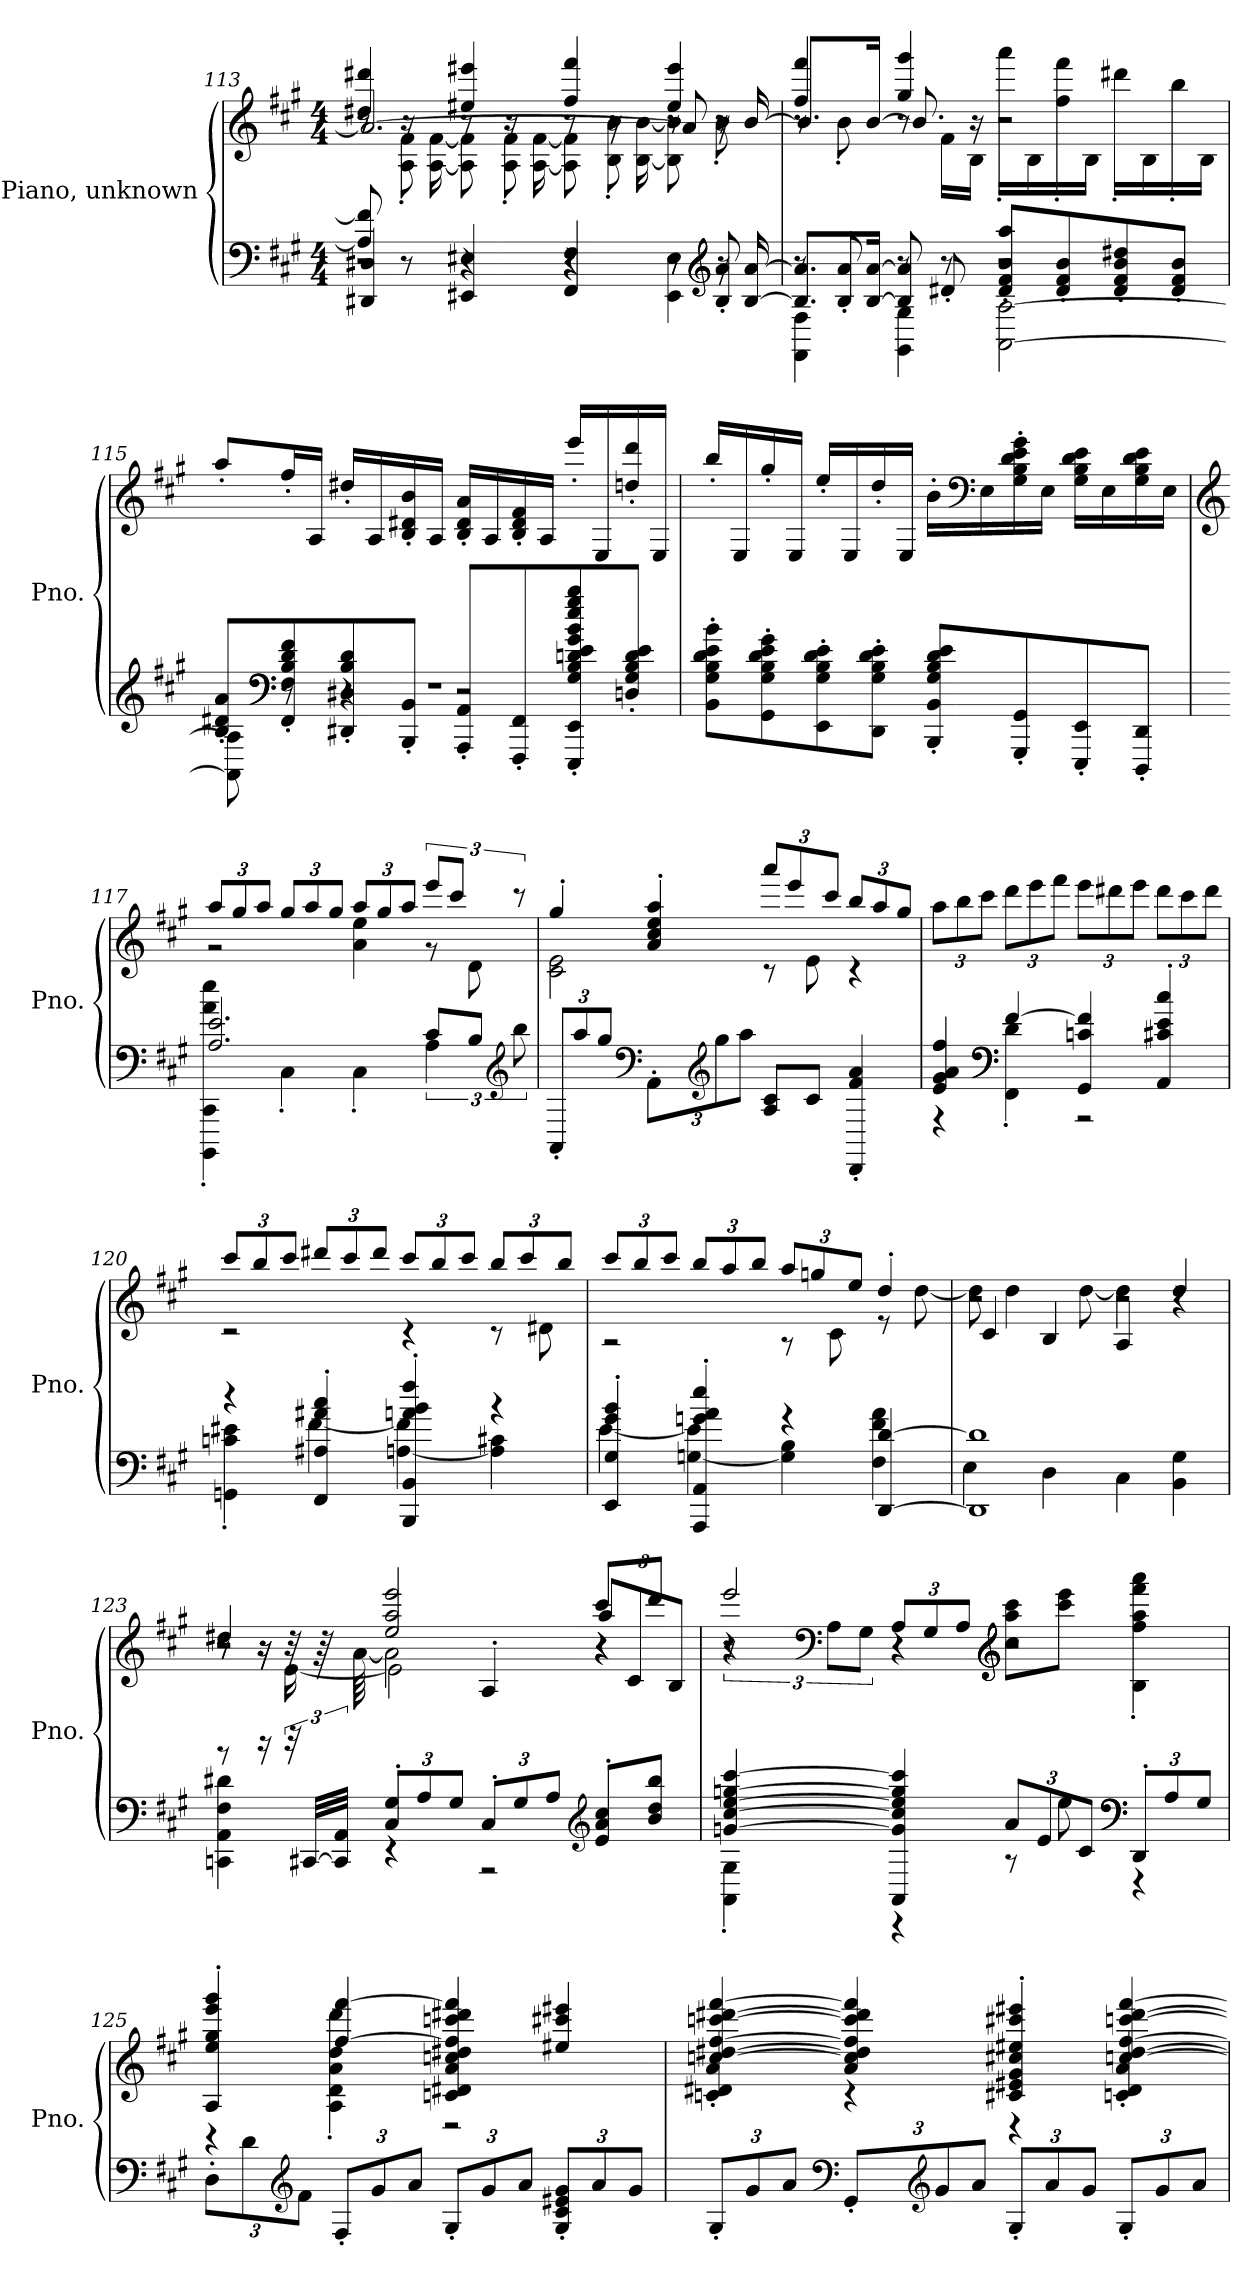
**kern	**kern
*part1	*part1
*staff2	*staff1
*I"Piano, unknown	*
*I'Pno.	*
!!LO:LB:g=z
*clefF4	*clefG2
*k[f#c#g#]	*k[f#c#g#]
*M4/4	*M4/4
=113	=113
*^	*^
*	*^	*	*^
*	*	*	*	*	*^
8A/] 8f#/]	4DD#X/ 4D#X/	2r	4dd#X/ 4ddd#X/	8r	2.a/_	8r
8r	.	.	.	8A\' 8f#\'	.	16r
.	.	.	.	.	.	[16A\ [16f#\
4r	4EE#X/ 4E#X/	.	4ee#X/ 4eee#X/	8r	.	8A\] 8f#\]
.	.	.	.	8A\' 8f#\'	.	16r
.	.	.	.	.	.	[16A\ [16f#\
4r	4FF#/ 4F#/	4r	4ff#/ 4fff#/	8r	.	8A\] 8f#\]
.	.	.	.	8B\' 8b\'	.	16r
.	.	.	.	.	.	[16B\ [16b\
8r	8r	4EE#\ 4E#\	4ee#/ 4eee#/	8r	8a/]	8B\] 8b\]
*clefG2	*	*	*	*	*	*
16r	8B/' 8a/'	.	.	8b'\	16r	8r
[16B/ [16a/	.	.	.	.	[16b/	.
*	*	*	*	*	*v	*v
=114	=114	=114	=114	=114	=114
8.B/] 8.a/]L	8r	4FF#\ 4F#\	4ff#/ 4fff#/	8r	8.b/L]
.	8B/' 8a/'	.	.	8b'\	.
[16B/ [16a/Jk	.	.	.	.	[16b/Jk
8B/] 8a/]	8r	4GG#\ 4G#\	4gg#/ 4ggg#/	8r	8.b/]
8r	8d#X'/	.	.	16f#\LL	.
.	.	.	.	16B\JJ	16r
2r	8d#/' 8f#/' 8b/' 8aa/'L	[2AA\ [2A\	2r	16aaa'\LL	2r
.	.	.	.	16B\	.
.	8d#/' 8f#/' 8b/'	.	.	16ff#\' 16fff#\'	.
.	.	.	.	16B\JJ	.
.	8d#/' 8f#/' 8b/' 8dd#X/'	.	.	16ddd#X'\LL	.
.	.	.	.	16B\	.
.	8d#/' 8f#/' 8b/'J	.	.	16bb'\	.
.	.	.	.	16B\JJ	.
*	*	*	*v	*v	*v
!!LO:LB:g=z
=115	=115	=115	=115
1r	8B/' 8d#X/' 8a/'L	8AA\] 8A\]	8aa'/L
*clefF4	*	*	*
.	8FF#/' 8F#/' 8B/' 8d#/' 8f#/'	8r	16ff#'/L
.	.	.	16A/JJ
.	8DD#X/' 8D#X/' 8B/' 8d#/'	4r	16dd#X'/LL
.	.	.	16A/
.	8BBB/' 8BB/'J	.	16B/' 16d#X/' 16b/'
.	.	.	16A/JJ
.	8AAA/' 8AA/'L	2r	16B/' 16d#/' 16a/'LL
.	.	.	16A/
.	8FFF#/' 8FF#/'	.	16B/' 16d#/' 16f#/'
.	.	.	16A/JJ
.	8EEE/' 8EE/' 8G#/' 8B/' 8dn/' 8e/' 8g#/' 8b/' 8ee/' 8gg#/' 8bb/'	.	16eee'/LL
.	.	.	16E/
.	8Dn/' 8G#/' 8B/' 8d/' 8e/'J	.	16ddn/' 16ddd/'
.	.	.	16E/JJ
*v	*v	*v	*
=116	=116
8BB\' 8G#\' 8B\' 8d\' 8e\' 8b\'L	16bb'/LL
.	16E/
8GG#\' 8G#\' 8B\' 8d\' 8e\' 8g#\'	16gg#'/
.	16E/JJ
8EE\' 8G#\' 8B\' 8d\' 8e\'	16ee'/LL
.	16E/
8DD\' 8G#\' 8B\' 8d\' 8e\'J	16dd'/
.	16E/JJ
8BBB/' 8BB/' 8G#/' 8B/' 8d/' 8e/'L	16b'\LL
*	*clefF4
.	16E\
8GGG#/' 8GG#/'	16G#\' 16B\' 16d\' 16e\' 16g#\'
.	16E\JJ
8EEE/' 8EE/'	16G#\ 16B\ 16d\ 16e\LL
.	16E\
8DDD/' 8DD/'J	16G#\ 16B\ 16d\ 16e\
.	16E\JJ
!!LO:PB:g=z
=117	=117
*	*clefG2
*^	*
*	*	*Xbrackettup
*	*	*^
2.A/ 2.e/	4BBBB\' 4CC#\' 4a\' 4ee\'	12aa/L	2r
.	.	12gg#/	.
.	.	12aa/J	.
.	4C#'\	12gg#/L	.
.	.	12aa/	.
.	.	12gg#/J	.
.	4C#'\	12aa/L	4a\ 4ee\
.	.	12gg#/	.
.	.	12aa/J	.
*	*	*brackettup	*
8c#/L	6A\	12eee/L	8r
.	.	12ccc#/J	.
8B/J	.	.	8d\
*clefG2	*	*	*
.	12bb\	12r	.
*v	*v	*	*
=118	=118	=118
*Xbrackettup	*	*
12AA'/L	4gg#'/	2c#\ 2e\
12aa/	.	.
12gg#/J	.	.
*clefF4	*	*
12AA'\L	4a/' 4cc#/' 4ee/' 4aa/'	.
*clefG2	*	*
12gg#\	.	.
12aa\J	.	.
*	*Xbrackettup	*
8A/ 8c#/L	12aaa/L	8r
.	12eee/	.
8c#/J	.	8e\
.	12ccc#/J	.
4DD/' 4f#/' 4a/'	12bb/L	4r
.	12aa/	.
.	12gg#/J	.
*	*v	*v
!!LO:LB:g=z
=119	=119
*^	*
4e/ 4g#/ 4a/ 4ff#/	4r	12aa\L
.	.	12bb\
.	.	12ccc#\J
*clefF4	*	*
[4f#/	4FF#\' 4d\'	12ddd\L
.	.	12eee\
.	.	12fff#\J
4GG#/ 4cn/ 4f#/]	2r	12eee\L
.	.	12ddd#X\
.	.	12eee\J
4AA/' 4c#X/' 4e/' 4cc#/'	.	12ddd#\L
.	.	12ccc#\
.	.	12ddd#\J
=120	=120	=120
*	*	*^
4r	4GGn\' 4cn\' 4e#X\'	12ccc#/L	2r
.	.	12bb/	.
.	.	12ccc#/J	.
4FF#/' 4A#X/' 4a#X/' 4cc#/'	[4f#\	12ddd#X/L	.
.	.	12ccc#/	.
.	.	12ddd#/J	.
4BBB/' 4BB/' 4an/' 4b/' 4ff#/'	[4An\ 4f#\]	12ccc#/L	4r
.	.	12bb/	.
.	.	12ccc#/J	.
4r	4A\] 4c#X\	12bb/L	8r
.	.	12ccc#/	.
.	.	.	8d#X\
.	.	12bb/J	.
!!LO:LB:g=z	!!
=121	=121	=121	=121
4EE/' 4G#/' 4g#/' 4b/'	[4e\	12ccc#/L	2r
.	.	12bb/	.
.	.	12ccc#/J	.
4AAA/' 4AA/' 4gn/' 4a/' 4ee/'	[4Gn\ 4e\]	12bb/L	.
.	.	12aa/	.
.	.	12bb/J	.
4r	4G\] 4B\	12aa/L	8r
.	.	12ggn/	.
.	.	.	8c#\
.	.	12ee/J	.
[4DD/ [4d/	4F#\ 4f#\ 4a\	4dd'/	8r
.	.	.	[8dd\
=122	=122	=122	=122
*	*	*	*^
1DD] 1d]	4E\	2r	8dd\]	4c#/
.	.	.	4dd\	.
.	4D\	.	.	4B/
.	.	.	[8dd\	.
.	4C#\	4A/	4dd\]	2r
.	4BB\ 4G#\	4dd/	4r	.
=123	=123	=123	=123	=123
*	*	*	*	*^
8r	4CCn\ 4AA\ 4F#\ 4d#X\	4dd#X/	8r	2r	8r
16r	.	.	16r	.	16r
*brackettup	*	*	*	*	*
48r	.	.	32r	.	[16e\
[48CC#X/LLL	.	.	.	.	.
.	.	.	64r	.	.
48CC#/] 48AA/JJJ	.	.	.	.	.
.	.	.	[64a\	.	.
*Xbrackettup	*	*	*	*	*
12C#/' 12G#/'L	4r	2ee/ 2aa/ 2eee/	2a\]	.	2e\]
12A/	.	.	.	.	.
12G#/J	.	.	.	.	.
12C#'/L	2r	.	.	4A'/	.
12G#/	.	.	.	.	.
12A/J	.	.	.	.	.
*clefG2	*	*	*	*	*
8e/' 8a/' 8cc#/'L	.	8ccc#/L	4r	12aa/L	4r
.	.	.	.	12c#/	.
8b/ 8dd/ 8bb/J	.	8ddd/J	.	.	.
.	.	.	.	12B/J	.
*	*	*	*v	*v	*v
!!LO:LB:g=z
=124	=124	=124	=124
*	*	*	*brackettup
*	*	*	*^
[4gn/ [4cc#/ [4ee/ [4ggn/ [4ccc#/	4AA\' 4G#\'	2eee/	12r	4r
*	*	*clefF4	*	*
.	.	.	12A\L	.
.	.	.	12G#\J	.
*	*	*	*	*Xbrackettup
4AA/ 4g/] 4cc#/] 4ee/] 4gg/] 4ccc#/]	4r	.	4r	12A/L
.	.	.	.	12G#/
.	.	.	.	12A/J
*	*	*clefG2	*	*
12a/L	8r	2r	8cc#\ 8aa\ 8ccc#\L	2r
12e/	.	.	.	.
.	8ee\	.	8ccc#\ 8eee\J	.
12c#/J	.	.	.	.
*clefF4	*	*	*	*
12DD'/L	4r	.	4B\' 4ff#\' 4aa\' 4fff#\' 4aaa\'	.
12A/	.	.	.	.
12G#/J	.	.	.	.
*v	*v	*	*	*
*	*	*v	*v
=125	=125	=125
12D'\L	4A/' 4ee/' 4gg#/' 4eee/' 4ggg#/'	4r
12d\	.	.
*clefG2	*	*
12f#\J	.	.
12F#'/L	[4ff#/ [4fff#/	4A\' 4d\' 4a\' 4dd\' 4ddd\'
12g#/	.	.
12a/J	.	.
12G#'/L	4cn/ 4d#X/ 4a/ 4ccn/ 4dd#X/ 4ff#/] 4cccn/ 4ddd#X/ 4fff#/]	2r
12g#/	.	.
12a/J	.	.
12G#/' 12c#/' 12e#X/' 12g#/'L	4ee#X/ 4ccc#X/ 4eee#X/	.
12a/	.	.
12g#/J	.	.
!!LO:LB:g=z	!!
=126	=126	=126
12G#'/L	[4ccn/ [4dd#X/ [4ff#/ [4cccn/ [4ddd#X/ [4fff#/	4cn/' 4d#X/' 4a/'
12g#/	.	.
12a/J	.	.
*clefF4	*	*
12GG#'/L	4a/ 4cc/] 4dd#/] 4ff#/] 4ccc/] 4ddd#/] 4fff#/]	4r
*clefG2	*	*
12g#/	.	.
12a/J	.	.
12G#'/L	4c#X/' 4e#X/' 4g#/' 4cc#X/' 4ee#X/' 4ccc#X/' 4eee#X/'	4r
12a/	.	.
12g#/J	.	.
12G#'/L	[4ccn/ [4dd#/ [4ff#/ [4cccn/ [4ddd#/ [4fff#/	4cn/' 4d#/' 4a/'
12g#/	.	.
12a/J	.	.
*	*v	*v
=	=
*-	*-
